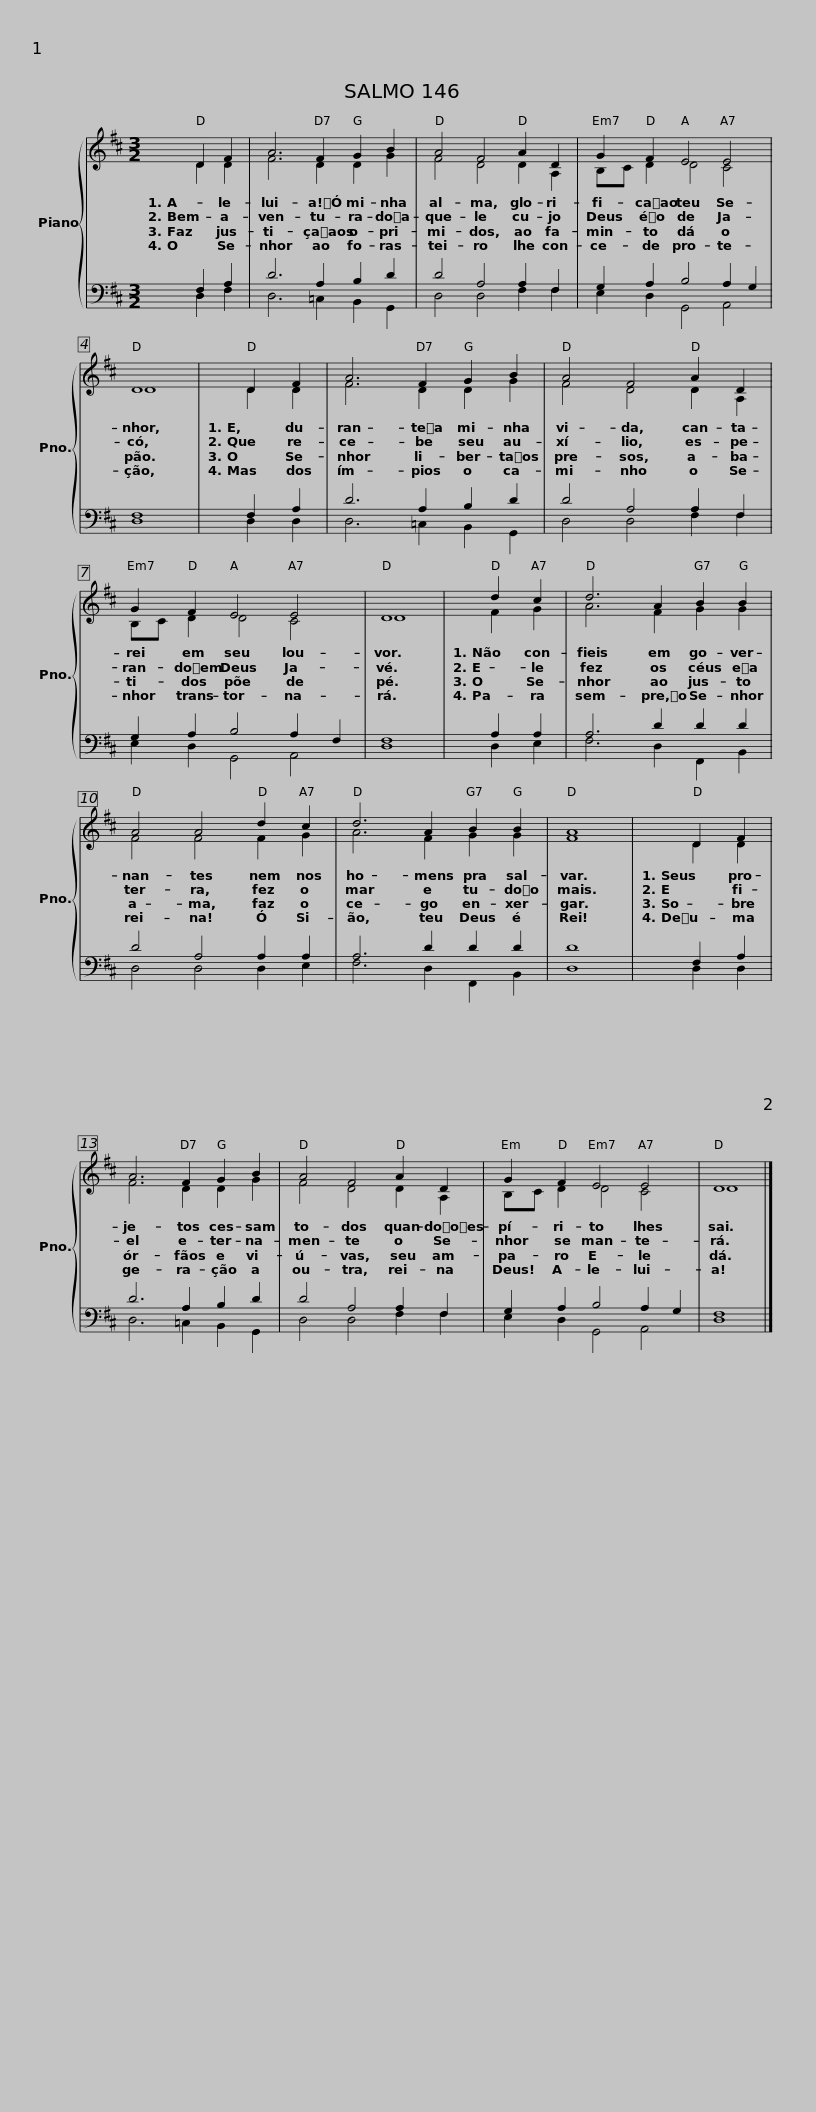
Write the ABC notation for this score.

X:1
%%score { ( 1 2 ) | ( 3 4 ) }
L:1/8
M:3/2
I:linebreak $
K:D
V:1 treble
V:2 treble
V:3 bass
V:4 bass
V:1
 D2 F2 | A6 F2 G2 B2 | A4 F4 A2 D2 | G2 F2 E4 E4 | D8 |$ %5
 D2 F2 | A6 F2 G2 B2 | A4 F4 A2 D2 | G2 F2 E4 E4 | D8 |$ %10
 d2 c2 | d6 A2 B2 B2 | A4 A4 d2 c2 | d6 A2 B2 B2 | A8 |$ %15
 D2 F2 | A6 F2 G2 B2 | A4 F4 A2 D2 | G2 F2 E4 E4 | D8 |] %20
V:2
 D2 D2 | F6 D2 D2 G2 | F4 D4 D2 A,2 | B,C D2 D4 C4 | D8 |$ %5
 D2 D2 | F6 D2 D2 G2 | F4 D4 D2 A,2 | B,C D2 D4 C4 | D8 |$ %10
 F2 G2 | A6 F2 G2 G2 | F4 F4 F2 G2 | A6 F2 G2 G2 | F8 |$ %15
 D2 D2 | F6 D2 D2 G2 | F4 D4 D2 A,2 | B,C D2 D4 C4 | D8 |] %20
V:3
 F,2 A,2 | D6 A,2 B,2 D2 | D4 A,4 A,2 F,2 | G,2 A,2 B,4 A,2 G,2 | F,8 |$ %5
 F,2 A,2 | D6 A,2 B,2 D2 | D4 A,4 A,2 F,2 | G,2 A,2 B,4 A,2 F,2 | F,8 |$ %10
 A,2 A,2 | A,6 D2 D2 D2 | D4 A,4 A,2 A,2 | A,6 D2 D2 D2 | D8 |$ %15
 F,2 A,2 | D6 A,2 B,2 D2 | D4 A,4 A,2 F,2 | G,2 A,2 B,4 A,2 G,2 | F,8 |] %20
V:4
 D,2 F,2 | D,6 =C,2 B,,2 G,,2 | D,4 D,4 F,2 F,2 | E,2 D,2 G,,4 A,,4 | D,8 |$ %5
 D,2 D,2 | D,6 =C,2 B,,2 G,,2 | D,4 D,4 F,2 F,2 | E,2 D,2 G,,4 A,,4 | D,8 |$ %10
 D,2 E,2 | F,6 D,2 F,,2 B,,2 | D,4 D,4 D,2 E,2 | F,6 D,2 F,,2 B,,2 | D,8 |$ %15
 D,2 D,2 | D,6 =C,2 B,,2 G,,2 | D,4 D,4 F,2 F,2 | E,2 D,2 G,,4 A,,4 | D,8 |] %20
